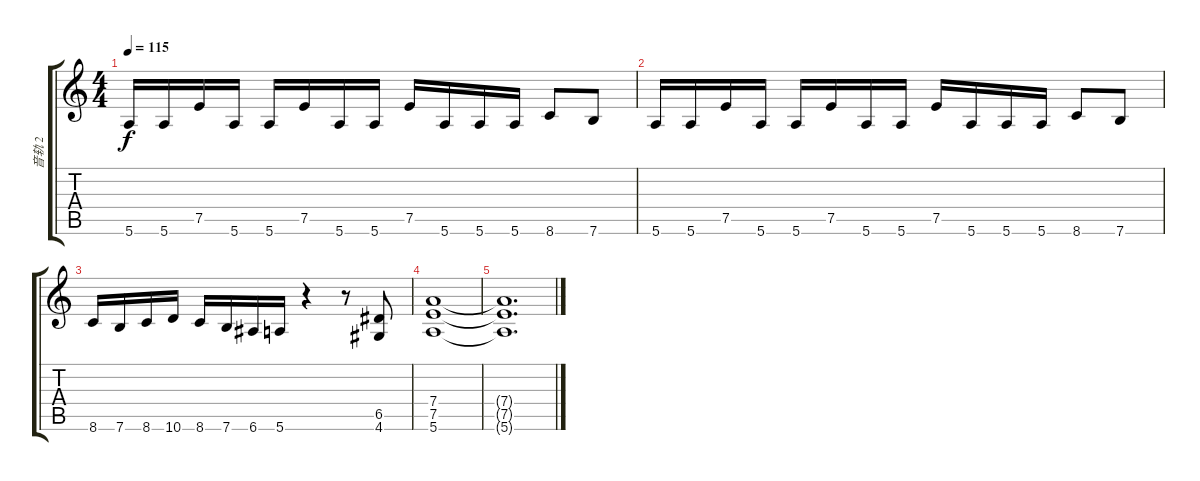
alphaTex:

\track ("音轨 2" "音轨 2") {instrument acousticguitarsteel}
\staff {score tabs}
\tuning (E4 B3 G3 D3 A2 E2) {hide}
\ts (4 4)
\tempo 115
\clef g2
\ks c
5.6.16{dy f} 5.6.16 7.5.16 5.6.16 5.6.16 7.5.16 5.6.16 5.6.16 7.5.16 5.6.16 5.6.16 5.6.16 8.6.8 7.6.8 |
5.6.16 5.6.16 7.5.16 5.6.16 5.6.16 7.5.16 5.6.16 5.6.16 7.5.16 5.6.16 5.6.16 5.6.16 8.6.8 7.6.8 |
8.6.16 7.6.16 8.6.16 10.6.16 8.6.16 7.6.16 6.6.16 5.6.16 r.4 r.8 (6.5 4.6).8 |
(7.4 7.5 5.6).1 |
(7.4{t} 7.5{t} 5.6{t}).1{d}
